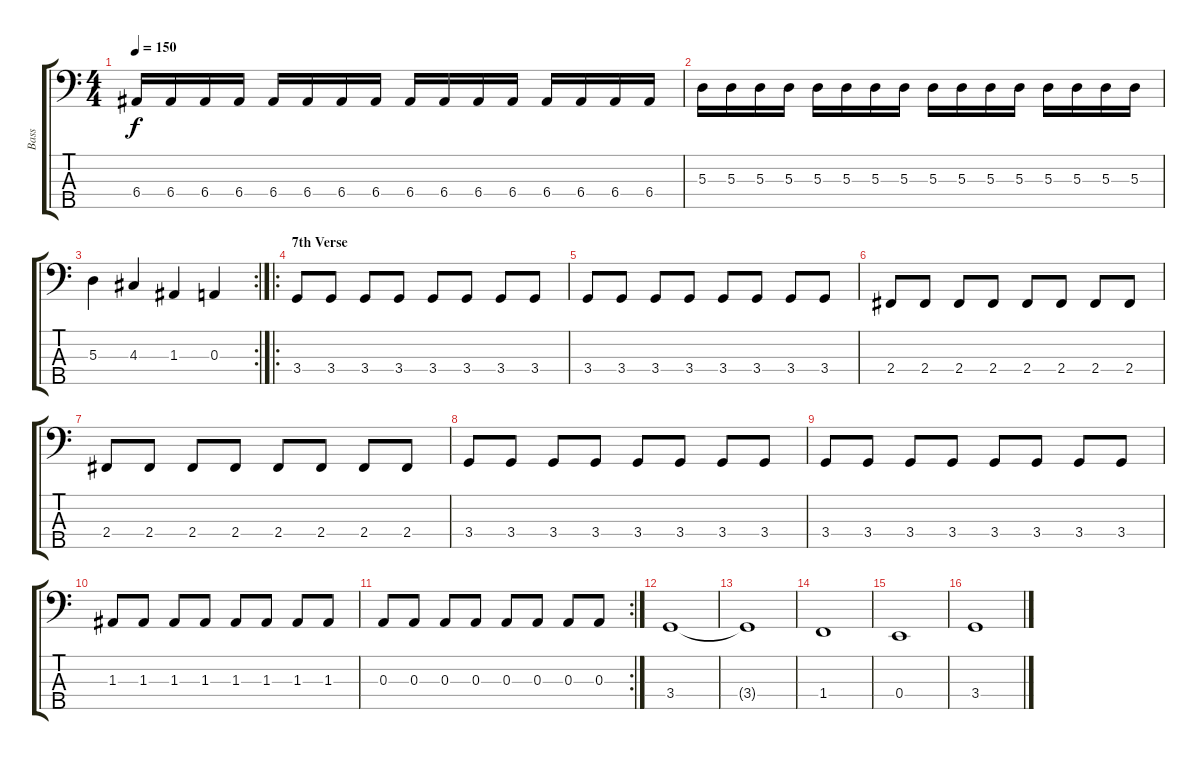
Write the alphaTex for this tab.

\track ("Bass" "Bass") {instrument electricbassfinger}
\staff {score tabs}
\tuning (G2 D2 A1 E1 B0) {hide}
\ts (4 4)
\tempo 150
\clef f4
\ks c
6.4.16{dy f} 6.4.16 6.4.16 6.4.16 6.4.16 6.4.16 6.4.16 6.4.16 6.4.16 6.4.16 6.4.16 6.4.16 6.4.16 6.4.16 6.4.16 6.4.16 |
5.3.16 5.3.16 5.3.16 5.3.16 5.3.16 5.3.16 5.3.16 5.3.16 5.3.16 5.3.16 5.3.16 5.3.16 5.3.16 5.3.16 5.3.16 5.3.16 |
\rc 2
5.3.4 4.3.4 1.3.4 0.3.4 |
\ro
\section ("" "7th Verse")
3.4.8 3.4.8 3.4.8 3.4.8 3.4.8 3.4.8 3.4.8 3.4.8 |
3.4.8 3.4.8 3.4.8 3.4.8 3.4.8 3.4.8 3.4.8 3.4.8 |
2.4.8 2.4.8 2.4.8 2.4.8 2.4.8 2.4.8 2.4.8 2.4.8 |
2.4.8 2.4.8 2.4.8 2.4.8 2.4.8 2.4.8 2.4.8 2.4.8 |
3.4.8 3.4.8 3.4.8 3.4.8 3.4.8 3.4.8 3.4.8 3.4.8 |
3.4.8 3.4.8 3.4.8 3.4.8 3.4.8 3.4.8 3.4.8 3.4.8 |
1.3.8 1.3.8 1.3.8 1.3.8 1.3.8 1.3.8 1.3.8 1.3.8 |
\rc 2
0.3.8 0.3.8 0.3.8 0.3.8 0.3.8 0.3.8 0.3.8 0.3.8 |
3.4.1 |
3.4{t}.1 |
1.4.1 |
0.4.1 |
3.4.1
